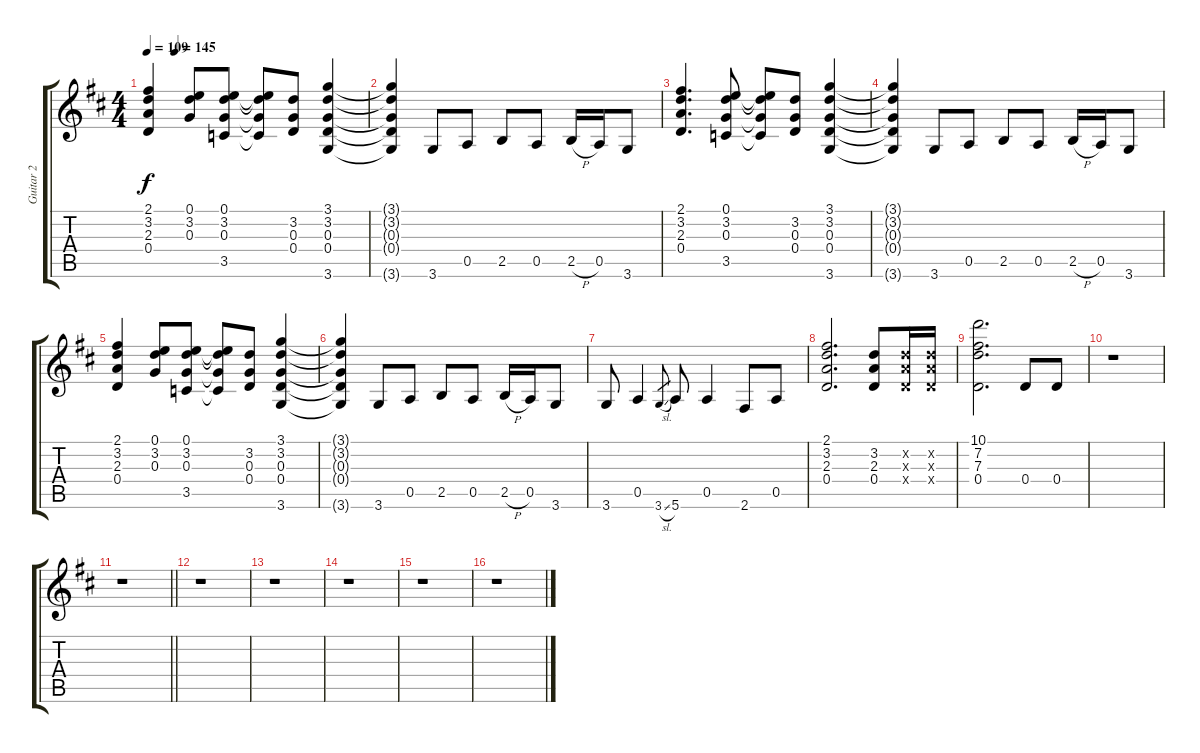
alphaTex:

\track ("Guitar 2" "Guitar 2") {instrument electricguitarclean}
\staff {score tabs}
\tuning (E4 B3 G3 D3 A2 E2) {hide}
\ts (4 4)
\tempo 109
\tempo (145 0.125)
\clef g2
\ks d
(2.1 3.2 2.3 0.4).4{dy f} (0.1 3.2 0.3).8 (0.1 3.2 0.3 3.5).8 (0.1{t} 3.2{t} 0.3{t} 3.5{t}).8 (3.2 0.3 0.4).8 (3.1 3.2 0.3 0.4 3.6).4 |
(3.1{t} 3.2{t} 0.3{t} 0.4{t} 3.6{t}).4 3.6.8 0.5.8 2.5.8 0.5.8 2.5{h}.16 0.5.16 3.6.8 |
(2.1 3.2 2.3 0.4).4{d} (0.1 3.2 0.3 3.5).8 (0.1{t} 3.2{t} 0.3{t} 3.5{t}).8 (3.2 0.3 0.4).8 (3.1 3.2 0.3 0.4 3.6).4 |
(3.1{t} 3.2{t} 0.3{t} 0.4{t} 3.6{t}).4 3.6.8 0.5.8 2.5.8 0.5.8 2.5{h}.16 0.5.16 3.6.8 |
(2.1 3.2 2.3 0.4).4 (0.1 3.2 0.3).8 (0.1 3.2 0.3 3.5).8 (0.1{t} 3.2{t} 0.3{t} 3.5{t}).8 (3.2 0.3 0.4).8 (3.1 3.2 0.3 0.4 3.6).4 |
(3.1{t} 3.2{t} 0.3{t} 0.4{t} 3.6{t}).4 3.6.8 0.5.8 2.5.8 0.5.8 2.5{h}.16 0.5.16 3.6.8 |
3.6.8 0.5.4 3.6{sl}.8{gr} 5.6.8 0.5.4 2.6.8 0.5.8 |
(2.1 3.2 2.3 0.4).2{d} (3.2 2.3 0.4).8 (3.2{x} 2.3{x} 0.4{x}).16 (3.2{x} 2.3{x} 0.4{x}).16 |
(10.1 7.2 7.3 0.4).2{d} 0.4.8 0.4.8 |
r.1 |
\barLineRight lightlight
r.1 |
r.1 |
r.1 |
r.1 |
r.1 |
r.1
